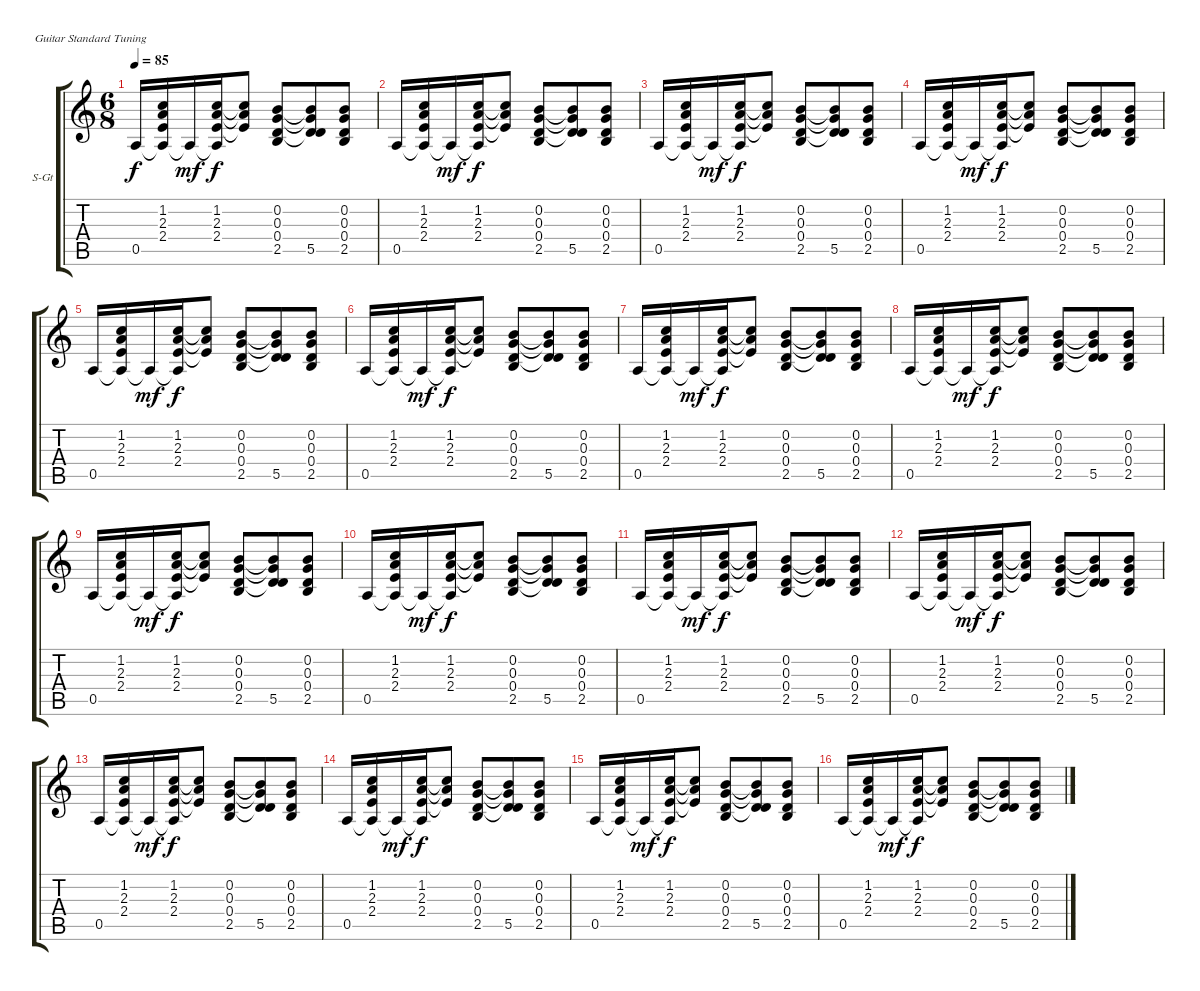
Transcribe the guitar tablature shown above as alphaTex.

\bracketExtendMode groupsimilarinstruments
\firstSystemTrackNameOrientation horizontal
\otherSystemsTrackNameOrientation horizontal
\track ("Piano" "S-Gt") {instrument brightacousticpiano}
\staff {score tabs}
\tuning (E4 B3 G3 D3 A2 E2)
\displaytranspose 12
\ts (6 8)
\tempo 85
\clef g2
\ks c
0.5.16{dy f} (1.2 2.3 2.4 0.5{t}).16 0.5{t}.16{dy mf} (1.2 2.3 2.4 0.5{t}).16{dy f} (1.2{t} 2.3{t} 2.4{t}).8 (0.2 0.3 0.4 2.5).8 (0.2{t} 0.3{t} 0.4{t} 5.5).8 (0.2 0.3 0.4 2.5).8 |
0.5.16 (1.2 2.3 2.4 0.5{t}).16 0.5{t}.16{dy mf} (1.2 2.3 2.4 0.5{t}).16{dy f} (1.2{t} 2.3{t} 2.4{t}).8 (0.2 0.3 0.4 2.5).8 (0.2{t} 0.3{t} 0.4{t} 5.5).8 (0.2 0.3 0.4 2.5).8 |
0.5.16 (1.2 2.3 2.4 0.5{t}).16 0.5{t}.16{dy mf} (1.2 2.3 2.4 0.5{t}).16{dy f} (1.2{t} 2.3{t} 2.4{t}).8 (0.2 0.3 0.4 2.5).8 (0.2{t} 0.3{t} 0.4{t} 5.5).8 (0.2 0.3 0.4 2.5).8 |
0.5.16 (1.2 2.3 2.4 0.5{t}).16 0.5{t}.16{dy mf} (1.2 2.3 2.4 0.5{t}).16{dy f} (1.2{t} 2.3{t} 2.4{t}).8 (0.2 0.3 0.4 2.5).8 (0.2{t} 0.3{t} 0.4{t} 5.5).8 (0.2 0.3 0.4 2.5).8 |
0.5.16 (1.2 2.3 2.4 0.5{t}).16 0.5{t}.16{dy mf} (1.2 2.3 2.4 0.5{t}).16{dy f} (1.2{t} 2.3{t} 2.4{t}).8 (0.2 0.3 0.4 2.5).8 (0.2{t} 0.3{t} 0.4{t} 5.5).8 (0.2 0.3 0.4 2.5).8 |
0.5.16 (1.2 2.3 2.4 0.5{t}).16 0.5{t}.16{dy mf} (1.2 2.3 2.4 0.5{t}).16{dy f} (1.2{t} 2.3{t} 2.4{t}).8 (0.2 0.3 0.4 2.5).8 (0.2{t} 0.3{t} 0.4{t} 5.5).8 (0.2 0.3 0.4 2.5).8 |
0.5.16 (1.2 2.3 2.4 0.5{t}).16 0.5{t}.16{dy mf} (1.2 2.3 2.4 0.5{t}).16{dy f} (1.2{t} 2.3{t} 2.4{t}).8 (0.2 0.3 0.4 2.5).8 (0.2{t} 0.3{t} 0.4{t} 5.5).8 (0.2 0.3 0.4 2.5).8 |
0.5.16 (1.2 2.3 2.4 0.5{t}).16 0.5{t}.16{dy mf} (1.2 2.3 2.4 0.5{t}).16{dy f} (1.2{t} 2.3{t} 2.4{t}).8 (0.2 0.3 0.4 2.5).8 (0.2{t} 0.3{t} 0.4{t} 5.5).8 (0.2 0.3 0.4 2.5).8 |
0.5.16 (1.2 2.3 2.4 0.5{t}).16 0.5{t}.16{dy mf} (1.2 2.3 2.4 0.5{t}).16{dy f} (1.2{t} 2.3{t} 2.4{t}).8 (0.2 0.3 0.4 2.5).8 (0.2{t} 0.3{t} 0.4{t} 5.5).8 (0.2 0.3 0.4 2.5).8 |
0.5.16 (1.2 2.3 2.4 0.5{t}).16 0.5{t}.16{dy mf} (1.2 2.3 2.4 0.5{t}).16{dy f} (1.2{t} 2.3{t} 2.4{t}).8 (0.2 0.3 0.4 2.5).8 (0.2{t} 0.3{t} 0.4{t} 5.5).8 (0.2 0.3 0.4 2.5).8 |
0.5.16 (1.2 2.3 2.4 0.5{t}).16 0.5{t}.16{dy mf} (1.2 2.3 2.4 0.5{t}).16{dy f} (1.2{t} 2.3{t} 2.4{t}).8 (0.2 0.3 0.4 2.5).8 (0.2{t} 0.3{t} 0.4{t} 5.5).8 (0.2 0.3 0.4 2.5).8 |
0.5.16 (1.2 2.3 2.4 0.5{t}).16 0.5{t}.16{dy mf} (1.2 2.3 2.4 0.5{t}).16{dy f} (1.2{t} 2.3{t} 2.4{t}).8 (0.2 0.3 0.4 2.5).8 (0.2{t} 0.3{t} 0.4{t} 5.5).8 (0.2 0.3 0.4 2.5).8 |
0.5.16 (1.2 2.3 2.4 0.5{t}).16 0.5{t}.16{dy mf} (1.2 2.3 2.4 0.5{t}).16{dy f} (1.2{t} 2.3{t} 2.4{t}).8 (0.2 0.3 0.4 2.5).8 (0.2{t} 0.3{t} 0.4{t} 5.5).8 (0.2 0.3 0.4 2.5).8 |
0.5.16 (1.2 2.3 2.4 0.5{t}).16 0.5{t}.16{dy mf} (1.2 2.3 2.4 0.5{t}).16{dy f} (1.2{t} 2.3{t} 2.4{t}).8 (0.2 0.3 0.4 2.5).8 (0.2{t} 0.3{t} 0.4{t} 5.5).8 (0.2 0.3 0.4 2.5).8 |
0.5.16 (1.2 2.3 2.4 0.5{t}).16 0.5{t}.16{dy mf} (1.2 2.3 2.4 0.5{t}).16{dy f} (1.2{t} 2.3{t} 2.4{t}).8 (0.2 0.3 0.4 2.5).8 (0.2{t} 0.3{t} 0.4{t} 5.5).8 (0.2 0.3 0.4 2.5).8 |
0.5.16 (1.2 2.3 2.4 0.5{t}).16 0.5{t}.16{dy mf} (1.2 2.3 2.4 0.5{t}).16{dy f} (1.2{t} 2.3{t} 2.4{t}).8 (0.2 0.3 0.4 2.5).8 (0.2{t} 0.3{t} 0.4{t} 5.5).8 (0.2 0.3 0.4 2.5).8
